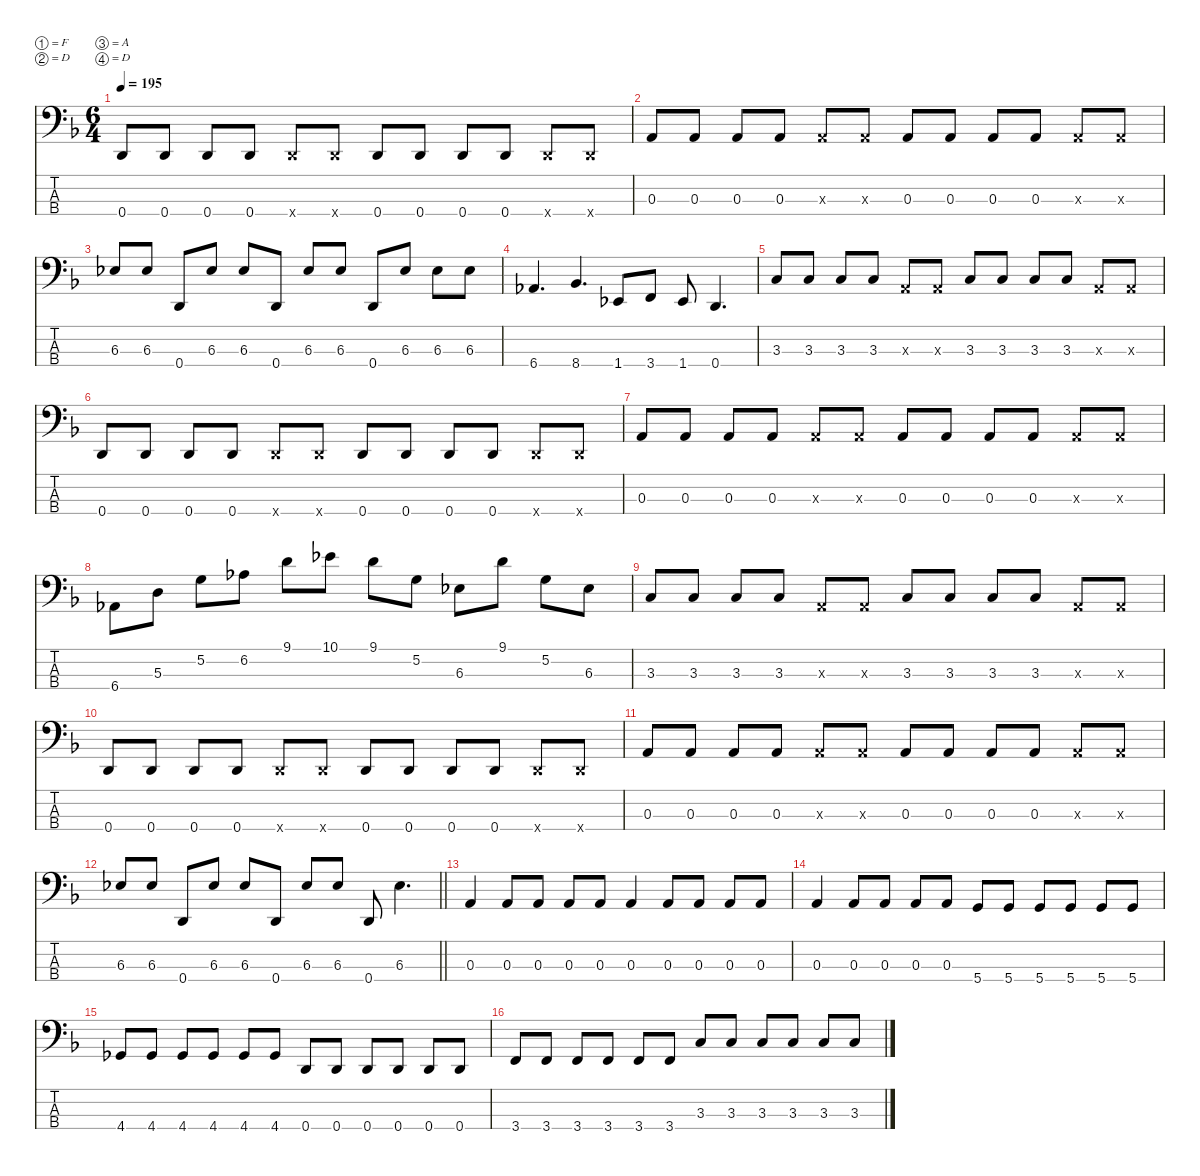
\defaultSystemsLayout 4
\hideDynamics
\bracketExtendMode nobrackets
\singleTrackTrackNamePolicy hidden
\multiTrackTrackNamePolicy hidden
\firstSystemTrackNameMode fullname
\firstSystemTrackNameOrientation horizontal
\otherSystemsTrackNameOrientation horizontal
\track ("Bass" "el.bs.") {defaultSystemsLayout 4 instrument electricbassfinger}
\staff {score tabs}
\tuning (F2 D2 A1 D1)
\ts (6 4)
\tempo 195
\clef f4
\ks dminor
0.4{acc forcenatural}.8{dy f beam Up} 0.4{acc forcenatural}.8{beam Up} 0.4{acc forcenatural}.8{beam Up} 0.4{acc forcenatural}.8{beam Up} 0.4{x acc forcenatural}.8{beam Up} 0.4{x acc forcenatural}.8{beam Up} 0.4{acc forcenatural}.8{beam Up} 0.4{acc forcenatural}.8{beam Up} 0.4{acc forcenatural}.8{beam Up} 0.4{acc forcenatural}.8{beam Up} 0.4{x acc forcenatural}.8{beam Up} 0.4{x acc forcenatural}.8{beam Up} |
0.3{acc forcenatural}.8{beam Up} 0.3{acc forcenatural}.8{beam Up} 0.3{acc forcenatural}.8{beam Up} 0.3{acc forcenatural}.8{beam Up} 0.3{x acc forcenatural}.8{beam Up} 0.3{x acc forcenatural}.8{beam Up} 0.3{acc forcenatural}.8{beam Up} 0.3{acc forcenatural}.8{beam Up} 0.3{acc forcenatural}.8{beam Up} 0.3{acc forcenatural}.8{beam Up} 0.3{x acc forcenatural}.8{beam Up} 0.3{x acc forcenatural}.8{beam Up} |
6.3{acc b}.8{beam Up} 6.3{acc b}.8{beam Up} 0.4{acc forcenatural}.8{beam Up} 6.3{acc b}.8{beam Up} 6.3{acc b}.8{beam Up} 0.4{acc forcenatural}.8{beam Up} 6.3{acc b}.8{beam Up} 6.3{acc b}.8{beam Up} 0.4{acc forcenatural}.8{beam Up} 6.3{acc b}.8{beam Down} 6.3{acc b}.8{beam Down} 6.3{acc b}.8{beam Down} |
6.4{acc b}.4{d beam Up} 8.4{acc b}.4{d beam Up} 1.4{acc b}.8{beam Up} 3.4{acc forcenatural}.8{beam Up} 1.4{acc b}.8{beam Up} 0.4{acc forcenatural}.4{d beam Up} |
3.3{acc forcenatural}.8{beam Up} 3.3{acc forcenatural}.8{beam Up} 3.3{acc forcenatural}.8{beam Up} 3.3{acc forcenatural}.8{beam Up} 0.3{x acc forcenatural}.8{beam Up} 0.3{x acc forcenatural}.8{beam Up} 3.3{acc forcenatural}.8{beam Up} 3.3{acc forcenatural}.8{beam Up} 3.3{acc forcenatural}.8{beam Up} 3.3{acc forcenatural}.8{beam Up} 0.3{x acc forcenatural}.8{beam Up} 0.3{x acc forcenatural}.8{beam Up} |
0.4{acc forcenatural}.8{beam Up} 0.4{acc forcenatural}.8{beam Up} 0.4{acc forcenatural}.8{beam Up} 0.4{acc forcenatural}.8{beam Up} 0.4{x acc forcenatural}.8{beam Up} 0.4{x acc forcenatural}.8{beam Up} 0.4{acc forcenatural}.8{beam Up} 0.4{acc forcenatural}.8{beam Up} 0.4{acc forcenatural}.8{beam Up} 0.4{acc forcenatural}.8{beam Up} 0.4{x acc forcenatural}.8{beam Up} 0.4{x acc forcenatural}.8{beam Up} |
0.3{acc forcenatural}.8{beam Up} 0.3{acc forcenatural}.8{beam Up} 0.3{acc forcenatural}.8{beam Up} 0.3{acc forcenatural}.8{beam Up} 0.3{x acc forcenatural}.8{beam Up} 0.3{x acc forcenatural}.8{beam Up} 0.3{acc forcenatural}.8{beam Up} 0.3{acc forcenatural}.8{beam Up} 0.3{acc forcenatural}.8{beam Up} 0.3{acc forcenatural}.8{beam Up} 0.3{x acc forcenatural}.8{beam Up} 0.3{x acc forcenatural}.8{beam Up} |
6.4{acc b}.8{beam Down} 5.3{acc forcenatural}.8{beam Down} 5.2{acc forcenatural}.8{beam Down} 6.2{acc b}.8{beam Down} 9.1{acc forcenatural}.8{beam Down} 10.1{acc b}.8{beam Down} 9.1{acc forcenatural}.8{beam Down} 5.2{acc forcenatural}.8{beam Down} 6.3{acc b}.8{beam Down} 9.1{acc forcenatural}.8{beam Down} 5.2{acc forcenatural}.8{beam Down} 6.3{acc b}.8{beam Down} |
3.3{acc forcenatural}.8{beam Up} 3.3{acc forcenatural}.8{beam Up} 3.3{acc forcenatural}.8{beam Up} 3.3{acc forcenatural}.8{beam Up} 0.3{x acc forcenatural}.8{beam Up} 0.3{x acc forcenatural}.8{beam Up} 3.3{acc forcenatural}.8{beam Up} 3.3{acc forcenatural}.8{beam Up} 3.3{acc forcenatural}.8{beam Up} 3.3{acc forcenatural}.8{beam Up} 0.3{x acc forcenatural}.8{beam Up} 0.3{x acc forcenatural}.8{beam Up} |
0.4{acc forcenatural}.8{beam Up} 0.4{acc forcenatural}.8{beam Up} 0.4{acc forcenatural}.8{beam Up} 0.4{acc forcenatural}.8{beam Up} 0.4{x acc forcenatural}.8{beam Up} 0.4{x acc forcenatural}.8{beam Up} 0.4{acc forcenatural}.8{beam Up} 0.4{acc forcenatural}.8{beam Up} 0.4{acc forcenatural}.8{beam Up} 0.4{acc forcenatural}.8{beam Up} 0.4{x acc forcenatural}.8{beam Up} 0.4{x acc forcenatural}.8{beam Up} |
0.3{acc forcenatural}.8{beam Up} 0.3{acc forcenatural}.8{beam Up} 0.3{acc forcenatural}.8{beam Up} 0.3{acc forcenatural}.8{beam Up} 0.3{x acc forcenatural}.8{beam Up} 0.3{x acc forcenatural}.8{beam Up} 0.3{acc forcenatural}.8{beam Up} 0.3{acc forcenatural}.8{beam Up} 0.3{acc forcenatural}.8{beam Up} 0.3{acc forcenatural}.8{beam Up} 0.3{x acc forcenatural}.8{beam Up} 0.3{x acc forcenatural}.8{beam Up} |
\barLineRight lightlight
6.3{acc b}.8{beam Up} 6.3{acc b}.8{beam Up} 0.4{acc forcenatural}.8{beam Up} 6.3{acc b}.8{beam Up} 6.3{acc b}.8{beam Up} 0.4{acc forcenatural}.8{beam Up} 6.3{acc b}.8{beam Up} 6.3{acc b}.8{beam Up} 0.4{acc forcenatural}.8{beam Up} 6.3{acc b}.4{d beam Down} |
0.3{acc forcenatural}.4{beam Up} 0.3{acc forcenatural}.8{beam Up} 0.3{acc forcenatural}.8{beam Up} 0.3{acc forcenatural}.8{beam Up} 0.3{acc forcenatural}.8{beam Up} 0.3{acc forcenatural}.4{beam Up} 0.3{acc forcenatural}.8{beam Up} 0.3{acc forcenatural}.8{beam Up} 0.3{acc forcenatural}.8{beam Up} 0.3{acc forcenatural}.8{beam Up} |
0.3{acc forcenatural}.4{beam Up} 0.3{acc forcenatural}.8{beam Up} 0.3{acc forcenatural}.8{beam Up} 0.3{acc forcenatural}.8{beam Up} 0.3{acc forcenatural}.8{beam Up} 5.4{acc forcenatural}.8{beam Up} 5.4{acc forcenatural}.8{beam Up} 5.4{acc forcenatural}.8{beam Up} 5.4{acc forcenatural}.8{beam Up} 5.4{acc forcenatural}.8{beam Up} 5.4{acc forcenatural}.8{beam Up} |
4.4{acc b}.8{beam Up} 4.4{acc b}.8{beam Up} 4.4{acc b}.8{beam Up} 4.4{acc b}.8{beam Up} 4.4{acc b}.8{beam Up} 4.4{acc b}.8{beam Up} 0.4{acc forcenatural}.8{beam Up} 0.4{acc forcenatural}.8{beam Up} 0.4{acc forcenatural}.8{beam Up} 0.4{acc forcenatural}.8{beam Up} 0.4{acc forcenatural}.8{beam Up} 0.4{acc forcenatural}.8{beam Up} |
3.4{acc forcenatural}.8{beam Up} 3.4{acc forcenatural}.8{beam Up} 3.4{acc forcenatural}.8{beam Up} 3.4{acc forcenatural}.8{beam Up} 3.4{acc forcenatural}.8{beam Up} 3.4{acc forcenatural}.8{beam Up} 3.3{acc forcenatural}.8{beam Up} 3.3{acc forcenatural}.8{beam Up} 3.3{acc forcenatural}.8{beam Up} 3.3{acc forcenatural}.8{beam Up} 3.3{acc forcenatural}.8{beam Up} 3.3{acc forcenatural}.8{beam Up}
